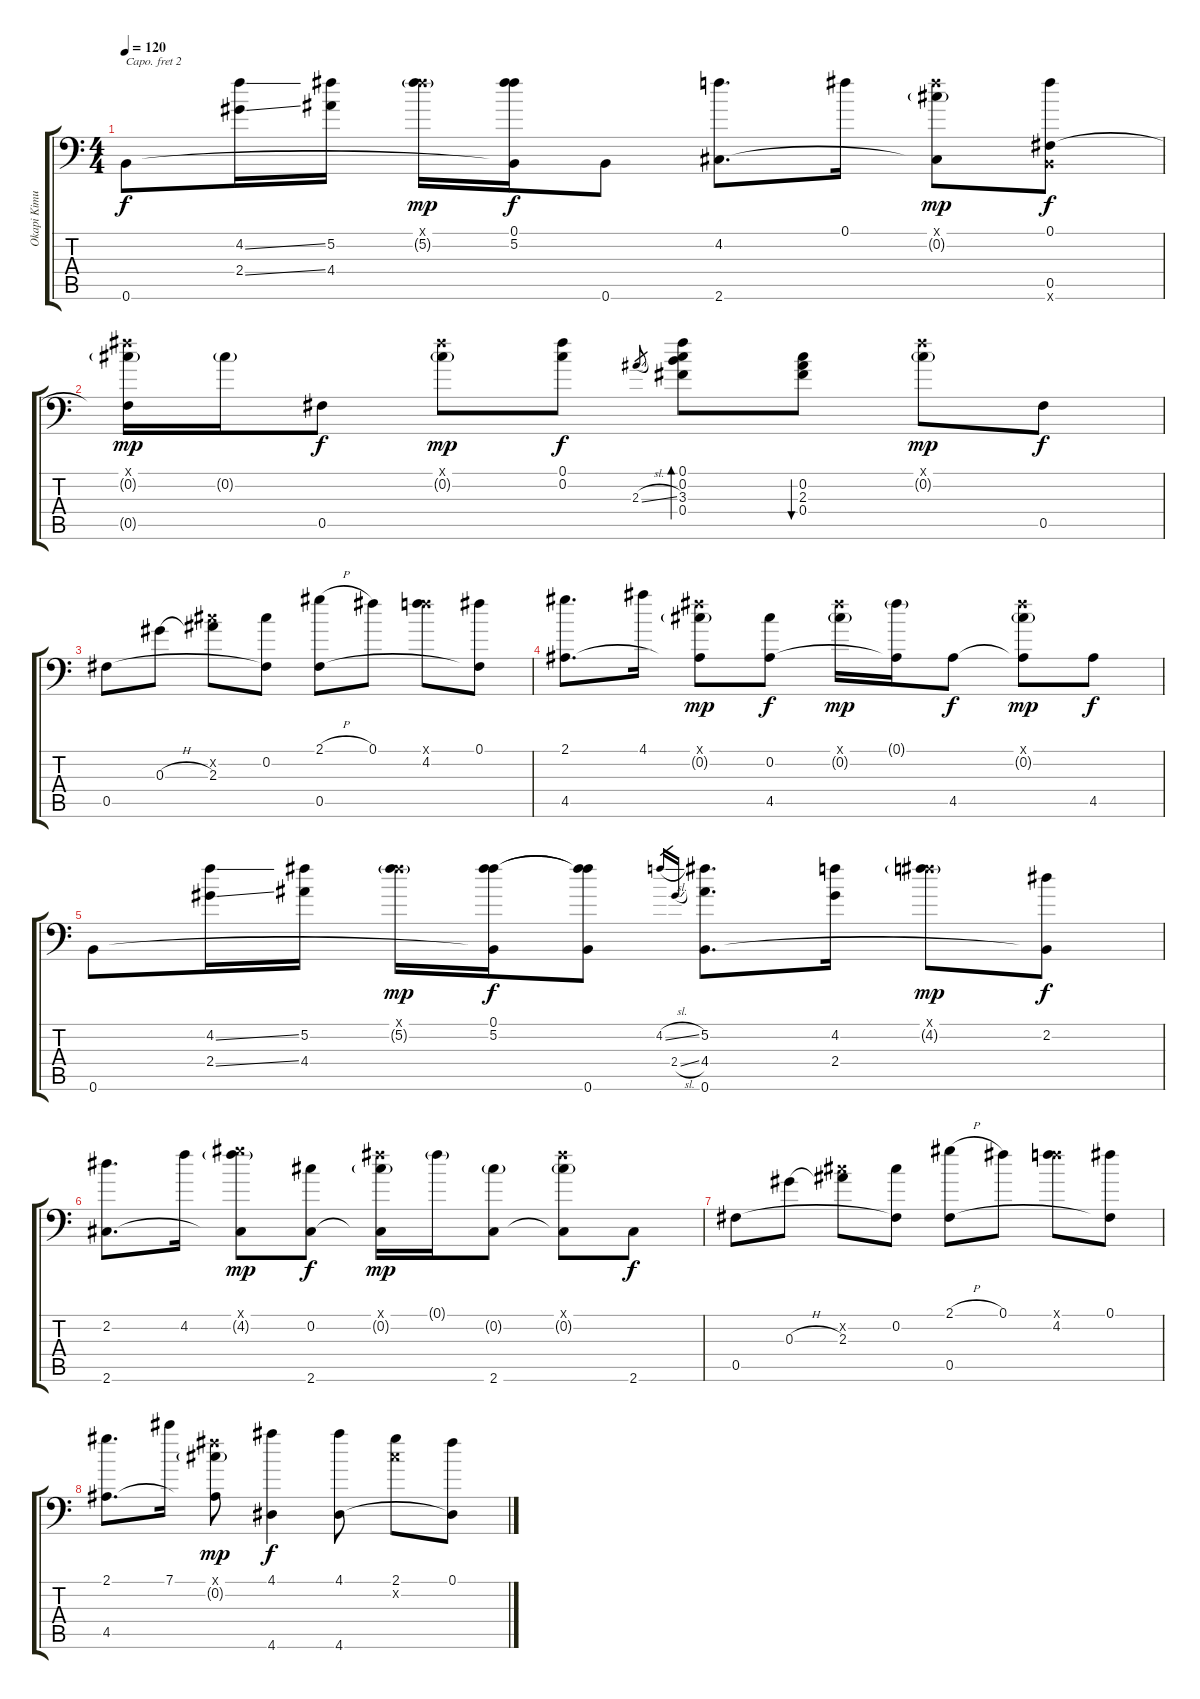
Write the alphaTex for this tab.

\track ("Okapi Kimura" "Okapi Kimu") {instrument acousticguitarsteel}
\staff {score tabs}
\capo 2
\tuning (E4 B3 Gb3 E3 E2 A1) {hide}
\ts (4 4)
\tempo 120
\clef f4
\ks c
0.6.8{dy f} (4.2{ss} 2.4{ss}).16 (5.2 4.4).16 (0.1{x} 5.2{g}).16{dy mp} (0.1 5.2 0.6{t}).16{dy f} 0.6.8 (4.2 2.6).8{d} 0.1.16 (0.1{x} 0.2{g} 2.6{t}).8{dy mp} (0.1 0.5 0.6{x}).8{dy f} |
(0.1{x} 0.2{g} 0.5{t}).16{dy mp} 0.2{g}.16 0.5.8{dy f} (0.1{x} 0.2{g}).8{dy mp} (0.1 0.2).8{dy f} 2.3{sl}.8{gr} (0.1 0.2 3.3 0.4).8{bd 60} (0.2 2.3 0.4).8{bu 60} (0.1{x} 0.2{g}).8{dy mp} 0.5.8{dy f} |
0.5.8 0.3{h}.8 (0.2{x} 2.3).8 (0.2 0.5{t}).8 (2.1{h} 0.5).8 0.1.8 (0.1{x} 4.2).8 (0.1 0.5{t}).8 |
(2.1 4.5).8{d} 4.1.16 (0.1{x} 0.2{g} 4.5{t}).8{dy mp} (0.2 4.5).8{dy f} (0.1{x} 0.2{g}).16{dy mp} (0.1{g} 4.5{t}).16 4.5.8{dy f} (0.1{x} 0.2{g} 4.5{t}).8{dy mp} 4.5.8{dy f} |
0.6.8 (4.2{ss} 2.4{ss}).16 (5.2 4.4).16 (0.1{x} 5.2{g}).16{dy mp} (0.1 5.2 0.6{t}).16{dy f} (0.1{t} 5.2{t} 0.6).8 4.2{sl}.16{gr} 2.4{sl}.16{gr} (5.2 4.4 0.6).8{d} (4.2 2.4).16 (0.1{x} 4.2{g}).8{dy mp} (2.2 0.6{t}).8{dy f} |
(2.2 2.6).8{d} 4.2.16 (2.1{x} 4.2{g} 2.6{t}).8{dy mp} (0.2 2.6).8{dy f} (0.1{x} 0.2{g} 2.6{t}).16{dy mp} 0.1{g}.16 (0.2{g} 2.6).8 (0.1{x} 0.2{g} 2.6{t}).8 2.6.8{dy f} |
0.5.8 0.3{h}.8 (0.2{x} 2.3).8 (0.2 0.5{t}).8 (2.1{h} 0.5).8 0.1.8 (0.1{x} 4.2).8 (0.1 0.5{t}).8 |
(2.1 4.5).8{d} 7.1.16 (0.1{x} 0.2{g} 4.5{t}).8{dy mp} (4.1 4.6).4{dy f} (4.1 4.6).8 (2.1 0.2{x}).8 (0.1 4.6{t}).8
